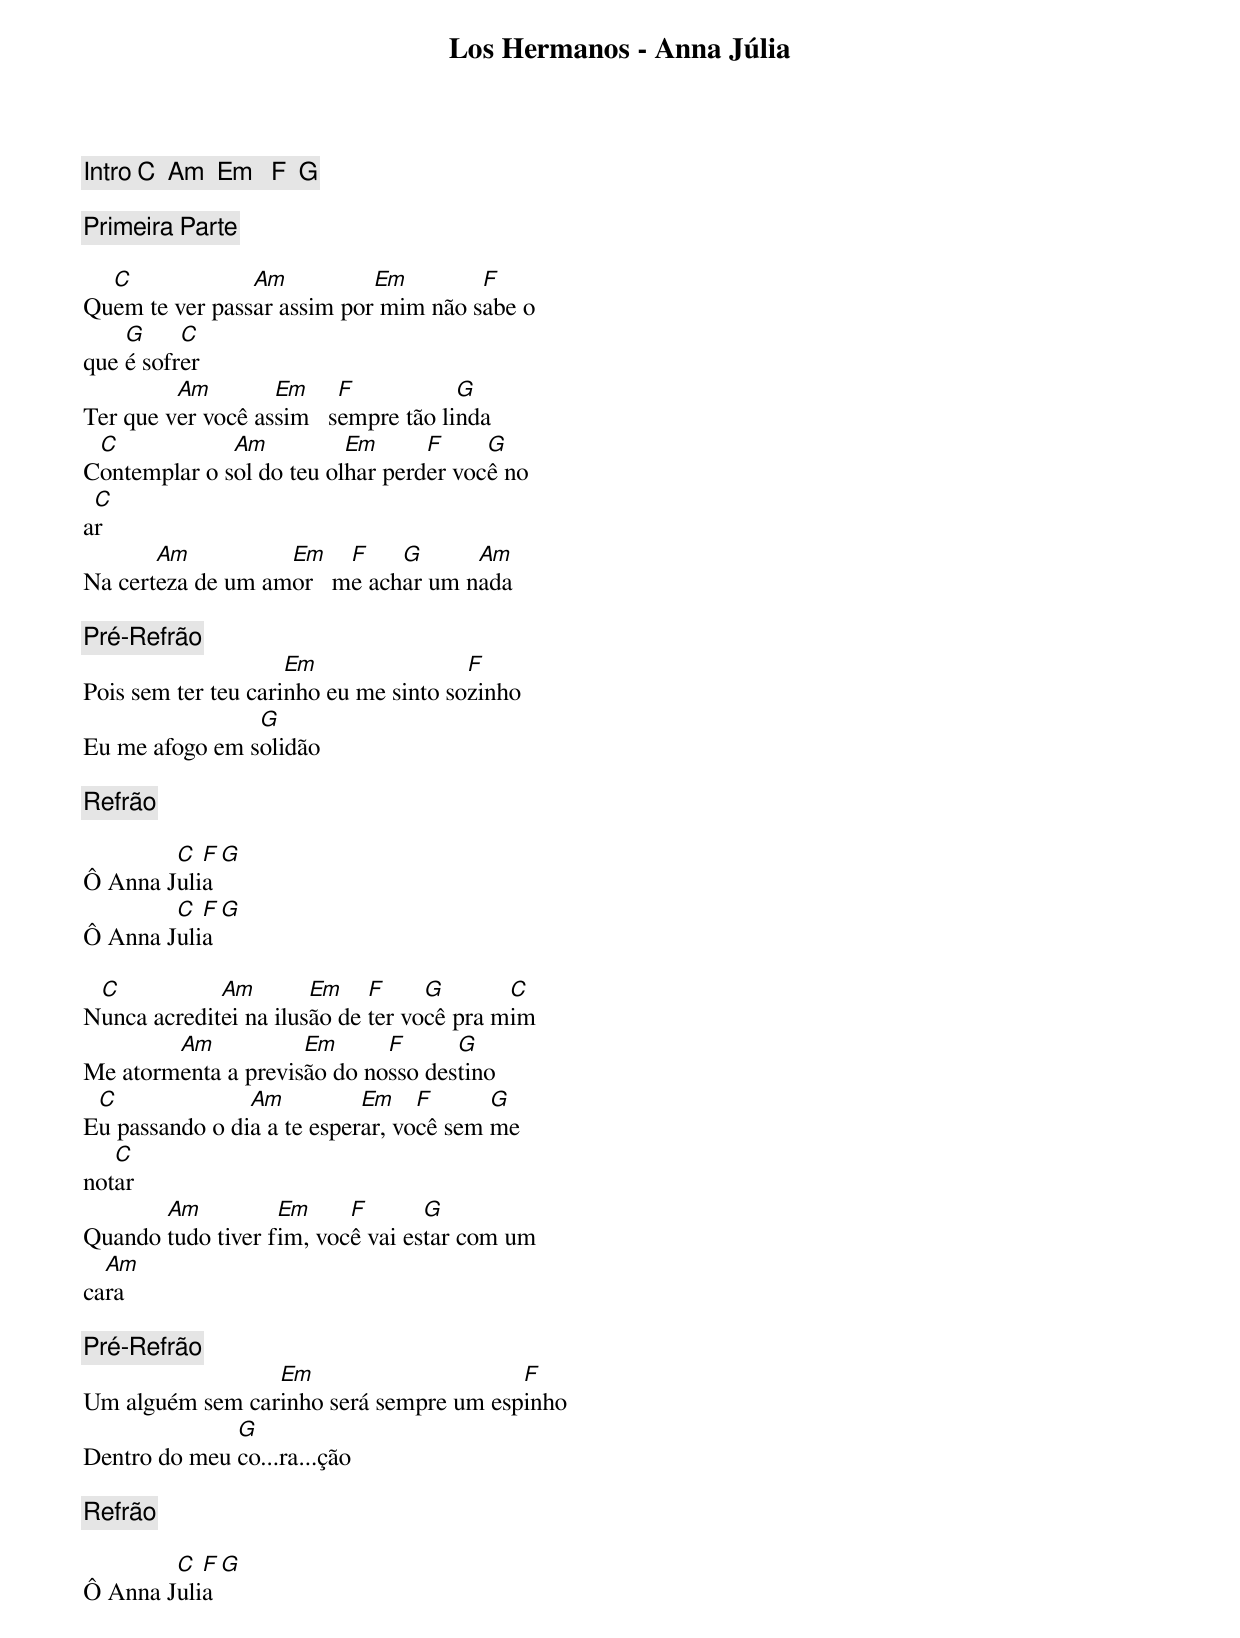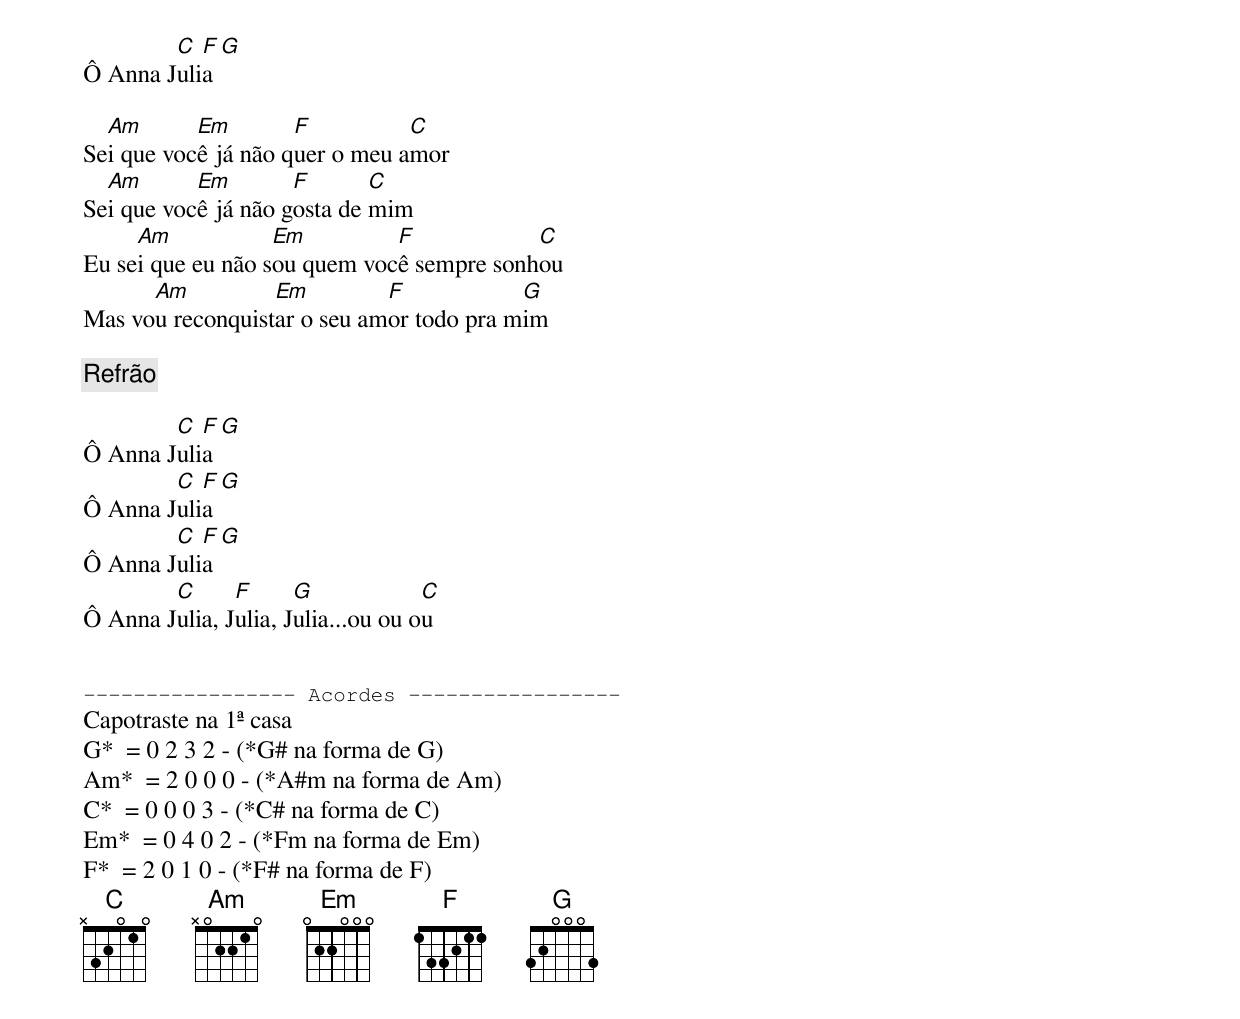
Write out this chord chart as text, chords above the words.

Los Hermanos - Anna Júlia

[Intro] C  Am  Em   F  G

[Primeira Parte]

  C             Am          Em        F
Quem te ver passar assim por mim não sabe o
    G     C
que é sofrer
         Am        Em     F           G
Ter que ver você assim   sempre tão linda
 C            Am          Em      F     G
Contemplar o sol do teu olhar perder você no
 C
ar
       Am          Em    F    G      Am
Na certeza de um amor   me achar um nada

[Pré-Refrão]
                     Em                F
Pois sem ter teu carinho eu me sinto sozinho
                G
Eu me afogo em solidão

[Refrão]

        C  F  G
Ô Anna Julia
        C  F  G
Ô Anna Julia

 C           Am        Em    F     G       C
Nunca acreditei na ilusão de ter você pra mim
        Am           Em      F      G
Me atormenta a previsão do nosso destino
 C              Am          Em    F      G
Eu passando o dia a te esperar, você sem me
   C
notar
       Am          Em     F       G
Quando tudo tiver fim, você vai estar com um
  Am
cara

[Pré-Refrão]
                 Em                     F
Um alguém sem carinho será sempre um espinho
              G
Dentro do meu co...ra...ção

[Refrão]

        C  F  G
Ô Anna Julia
        C  F  G
Ô Anna Julia

  Am       Em        F          C
Sei que você já não quer o meu amor
  Am       Em        F       C
Sei que você já não gosta de mim
     Am            Em         F            C
Eu sei que eu não sou quem você sempre sonhou
      Am          Em         F            G
Mas vou reconquistar o seu amor todo pra mim

[Refrão]

        C  F  G
Ô Anna Julia
        C  F  G
Ô Anna Julia
        C  F  G
Ô Anna Julia
        C      F      G             C
Ô Anna Julia, Julia, Julia...ou ou ou


----------------- Acordes -----------------
Capotraste na 1ª casa
G*  = 0 2 3 2 - (*G# na forma de G)
Am*  = 2 0 0 0 - (*A#m na forma de Am)
C*  = 0 0 0 3 - (*C# na forma de C)
Em*  = 0 4 0 2 - (*Fm na forma de Em)
F*  = 2 0 1 0 - (*F# na forma de F)
